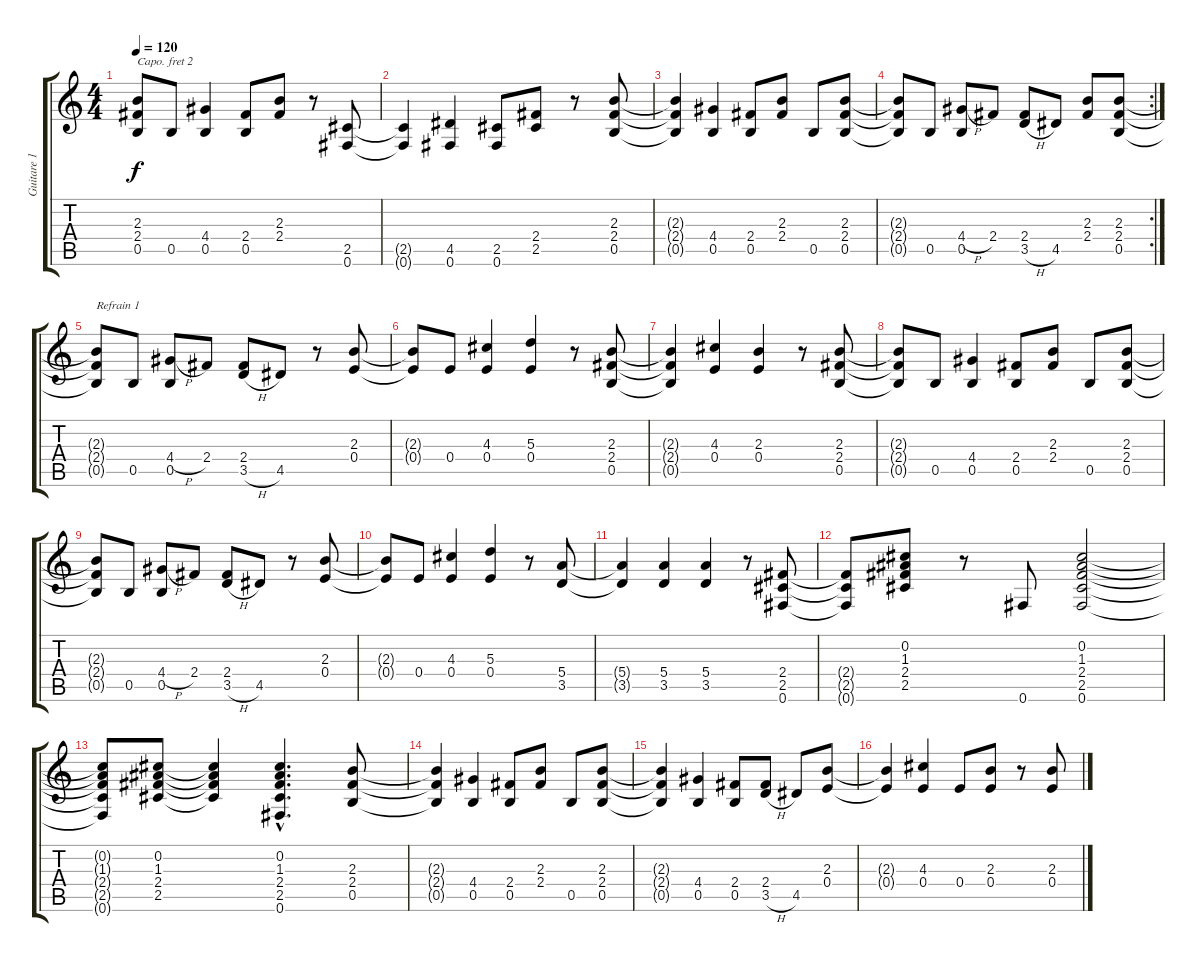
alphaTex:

\track ("Guitare 1" "Guitare 1") {instrument acousticguitarsteel}
\staff {score tabs}
\capo 2
\tuning (E4 B3 G3 D3 A2 E2) {hide}
\ts (4 4)
\tempo 120
\clef g2
\ks c
(2.3{t} 2.4{t} 0.5{t}).8{dy f} 0.5.8 (4.4 0.5).4 (2.4 0.5).8 (2.3 2.4).8 r.8 (2.5 0.6).8 |
(2.5{t} 0.6{t}).4 (4.5 0.6).4 (2.5 0.6).8 (2.4 2.5).8 r.8 (2.3 2.4 0.5).8 |
(2.3{t} 2.4{t} 0.5{t}).4 (4.4 0.5).4 (2.4 0.5).8 (2.3 2.4).8 0.5.8 (2.3 2.4 0.5).8 |
\rc 2
(2.3{t} 2.4{t} 0.5{t}).8 0.5.8 (4.4{h} 0.5).8 2.4.8 (2.4 3.5{h}).8 4.5.8 (2.3 2.4).8 (2.3 2.4 0.5).8 |
(2.3{t} 2.4{t} 0.5{t}).8{txt "Refrain 1 "} 0.5.8 (4.4{h} 0.5).8 2.4.8 (2.4 3.5{h}).8 4.5.8 r.8 (2.3 0.4).8 |
(2.3{t} 0.4{t}).8 0.4.8 (4.3 0.4).4 (5.3 0.4).4 r.8 (2.3 2.4 0.5).8 |
(2.3{t} 2.4{t} 0.5{t}).4 (4.3 0.4).4 (2.3 0.4).4 r.8 (2.3 2.4 0.5).8 |
(2.3{t} 2.4{t} 0.5{t}).8 0.5.8 (4.4 0.5).4 (2.4 0.5).8 (2.3 2.4).8 0.5.8 (2.3 2.4 0.5).8 |
(2.3{t} 2.4{t} 0.5{t}).8 0.5.8 (4.4{h} 0.5).8 2.4.8 (2.4 3.5{h}).8 4.5.8 r.8 (2.3 0.4).8 |
(2.3{t} 0.4{t}).8 0.4.8 (4.3 0.4).4 (5.3 0.4).4 r.8 (5.4 3.5).8 |
(5.4{t} 3.5{t}).4 (5.4 3.5).4 (5.4 3.5).4 r.8 (2.4 2.5 0.6).8 |
(2.4{t} 2.5{t} 0.6{t}).8 (0.2 1.3 2.4 2.5).8 r.8 0.6.8 (0.2 1.3 2.4 2.5 0.6).2 |
(0.2{t} 1.3{t} 2.4{t} 2.5{t} 0.6{t}).8 (0.2 1.3 2.4 2.5).8 (0.2{t} 1.3{t} 2.4{t} 2.5{t}).4 (0.2{hac} 1.3{hac} 2.4{hac} 2.5{hac} 0.6{hac}).4{d} (2.3 2.4 0.5).8 |
(2.3{t} 2.4{t} 0.5{t}).4 (4.4 0.5).4 (2.4 0.5).8 (2.3 2.4).8 0.5.8 (2.3 2.4 0.5).8 |
(2.3{t} 2.4{t} 0.5{t}).4 (4.4 0.5).4 (2.4 0.5).8 (2.4 3.5{h}).8 4.5.8 (2.3 0.4).8 |
(2.3{t} 0.4{t}).4 (4.3 0.4).4 0.4.8 (2.3 0.4).8 r.8 (2.3 0.4).8
